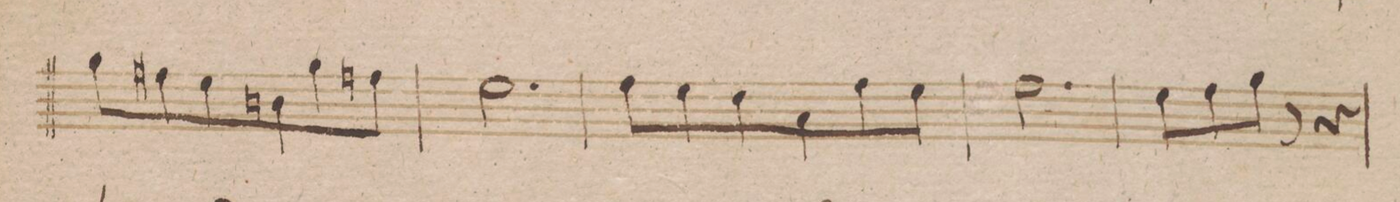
**kern	**dynam
*I"Oboe 1mo	*
*clefG2	*
*k[b-]	*
*met(c|)	*
*M3/4	*
8gg\L	.
8ff#X\	.
8ee\	.
8bn\	.
8gg\	.
8ffn\J	.
=181	=181
2.ee\	.
=182	=182
8ff\L	.
8ee\	.
8dd\	.
8a\	.
8ff\	.
8ee\J	.
=183	=183
2.ff\	.
=184	=184
8ee\L	.
8ff\	.
8gg\J	.
8r	.
4r	.
=185	=185
*-	*-
